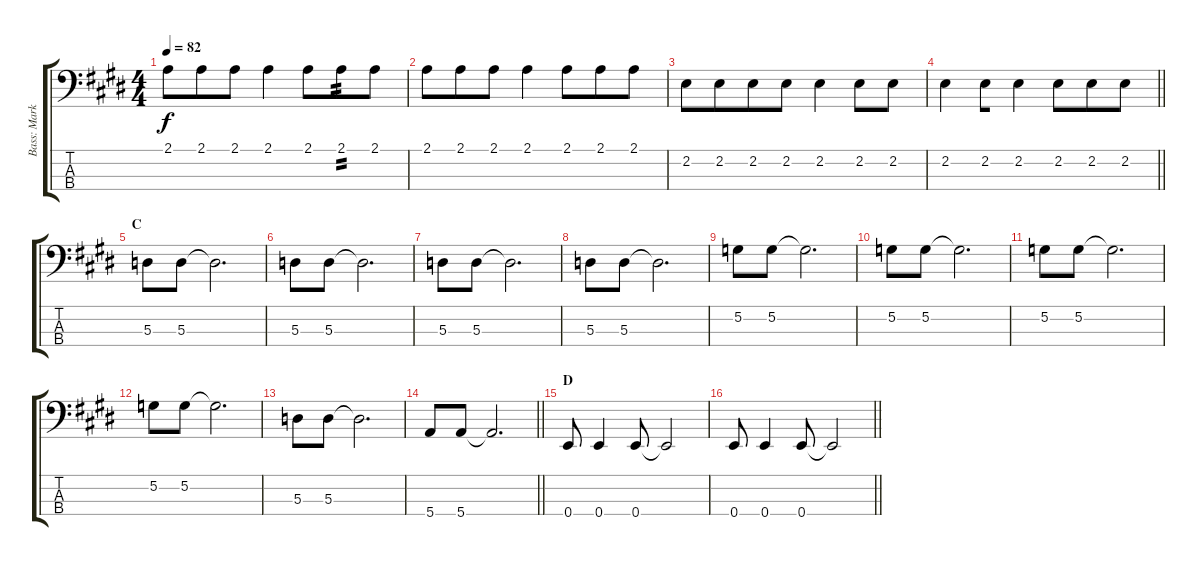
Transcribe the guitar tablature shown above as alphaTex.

\track ("Bass: Mark" "Bass: Mark") {instrument electricbassfinger}
\staff {score tabs}
\tuning (G2 D2 A1 E1) {hide}
\ts (4 4)
\tempo 82
\clef f4
\ks e
2.1.8{dy f beam merge} 2.1.8{beam merge} 2.1.8{beam merge} 2.1.4 2.1.8{beam merge} 2.1.8{tp 2} 2.1.8 |
2.1.8{beam merge} 2.1.8{beam merge} 2.1.8{beam merge} 2.1.4 2.1.8{beam merge} 2.1.8{beam merge} 2.1.8 |
2.2.8{beam merge} 2.2.8{beam merge} 2.2.8{beam merge} 2.2.8 2.2.4{beam merge} 2.2.8{beam merge} 2.2.8 |
\barLineRight lightlight
2.2.4{beam merge} 2.2.8{beam merge} 2.2.4 2.2.8{beam merge} 2.2.8{beam merge} 2.2.8 |
\section ("" "C")
5.3.8 5.3.8 5.3{t}.2{d} |
5.3.8 5.3.8 5.3{t}.2{d} |
5.3.8 5.3.8 5.3{t}.2{d} |
5.3.8 5.3.8 5.3{t}.2{d} |
5.2.8 5.2.8 5.2{t}.2{d} |
5.2.8 5.2.8 5.2{t}.2{d} |
5.2.8 5.2.8 5.2{t}.2{d} |
5.2.8 5.2.8 5.2{t}.2{d} |
5.3.8 5.3.8 5.3{t}.2{d} |
\barLineRight lightlight
5.4.8 5.4.8 5.4{t}.2{d} |
\section ("" "D")
0.4.8 0.4.4 0.4.8 0.4{t}.2 |
\barLineRight lightlight
0.4.8 0.4.4 0.4.8 0.4{t}.2
